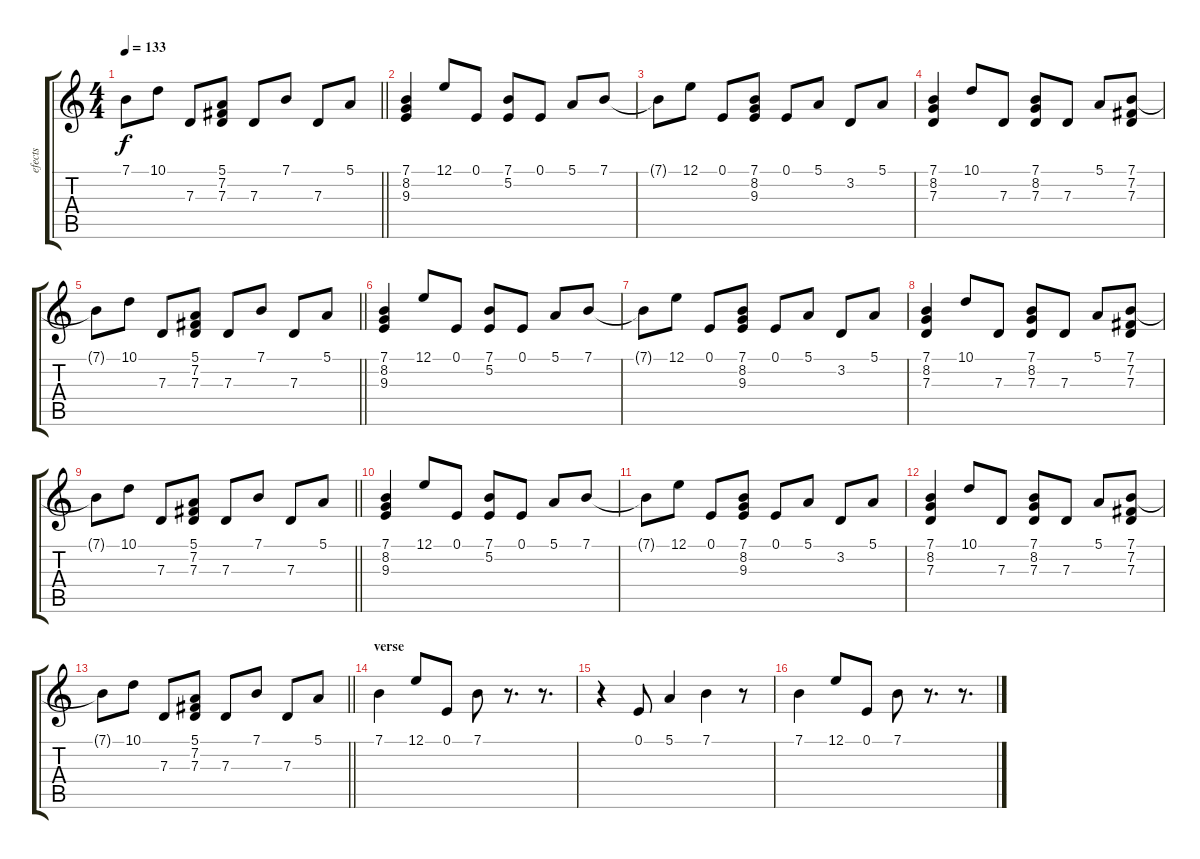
\track ("efects" "efects") {instrument electricpiano1}
\staff {score tabs}
\tuning (E4 B3 G3 D3 A2 E2) {hide}
\ts (4 4)
\tempo 133
\clef g2
\barLineRight lightlight
\ks c
7.1{t}.8{dy f} 10.1.8 7.3.8 (5.1 7.2 7.3).8 7.3.8 7.1.8 7.3.8 5.1.8 |
(7.1 8.2 9.3).4 12.1.8 0.1.8 (7.1 5.2).8 0.1.8 5.1.8 7.1.8 |
7.1{t}.8 12.1.8 0.1.8 (7.1 8.2 9.3).8 0.1.8 5.1.8 3.2.8 5.1.8 |
(7.1 8.2 7.3).4 10.1.8 7.3.8 (7.1 8.2 7.3).8 7.3.8 5.1.8 (7.1 7.2 7.3).8 |
\barLineRight lightlight
7.1{t}.8 10.1.8 7.3.8 (5.1 7.2 7.3).8 7.3.8 7.1.8 7.3.8 5.1.8 |
(7.1 8.2 9.3).4 12.1.8 0.1.8 (7.1 5.2).8 0.1.8 5.1.8 7.1.8 |
7.1{t}.8 12.1.8 0.1.8 (7.1 8.2 9.3).8 0.1.8 5.1.8 3.2.8 5.1.8 |
(7.1 8.2 7.3).4 10.1.8 7.3.8 (7.1 8.2 7.3).8 7.3.8 5.1.8 (7.1 7.2 7.3).8 |
\barLineRight lightlight
7.1{t}.8 10.1.8 7.3.8 (5.1 7.2 7.3).8 7.3.8 7.1.8 7.3.8 5.1.8 |
(7.1 8.2 9.3).4 12.1.8 0.1.8 (7.1 5.2).8 0.1.8 5.1.8 7.1.8 |
7.1{t}.8 12.1.8 0.1.8 (7.1 8.2 9.3).8 0.1.8 5.1.8 3.2.8 5.1.8 |
(7.1 8.2 7.3).4 10.1.8 7.3.8 (7.1 8.2 7.3).8 7.3.8 5.1.8 (7.1 7.2 7.3).8 |
\barLineRight lightlight
7.1{t}.8 10.1.8 7.3.8 (5.1 7.2 7.3).8 7.3.8 7.1.8 7.3.8 5.1.8 |
\section ("" "verse")
7.1.4 12.1.8 0.1.8 7.1.8 r.8{d} r.8{d} |
r.4 0.1.8 5.1.4 7.1.4 r.8 |
7.1.4 12.1.8 0.1.8 7.1.8 r.8{d} r.8{d}
